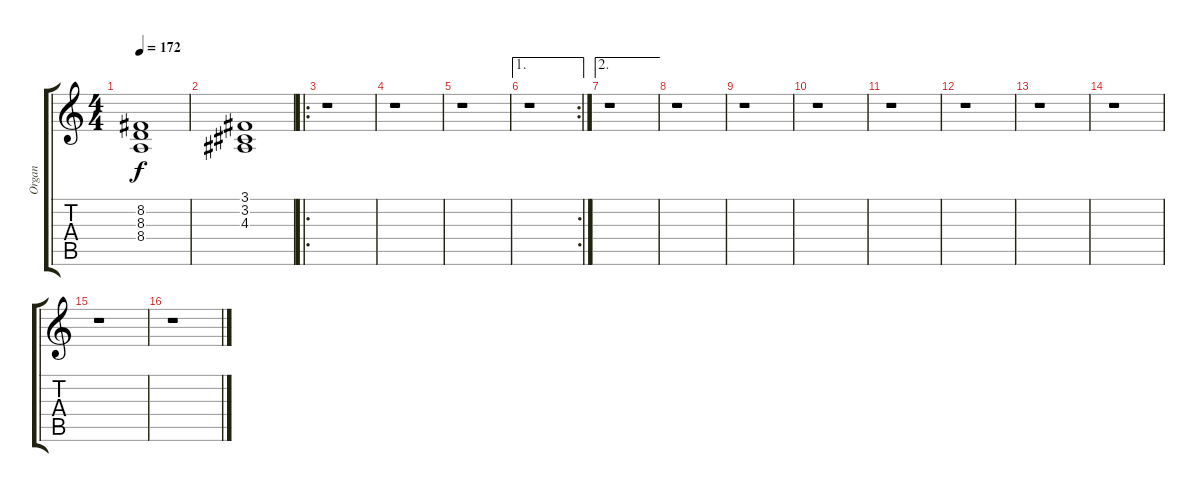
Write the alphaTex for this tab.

\track ("Organ" "Organ") {instrument drawbarorgan}
\staff {score tabs}
\tuning (Eb4 Bb3 Gb3 Db3 Ab2 Eb2) {hide}
\ts (4 4)
\tempo 172
\clef g2
\ks c
(8.2 8.3 8.4).1{dy f} |
(3.1 3.2 4.3).1 |
\ro
r.1 |
r.1 |
r.1 |
\ae 1
\rc 2
r.1 |
\ae 2
r.1 |
r.1 |
r.1 |
r.1 |
r.1 |
r.1 |
r.1 |
r.1 |
r.1 |
r.1
